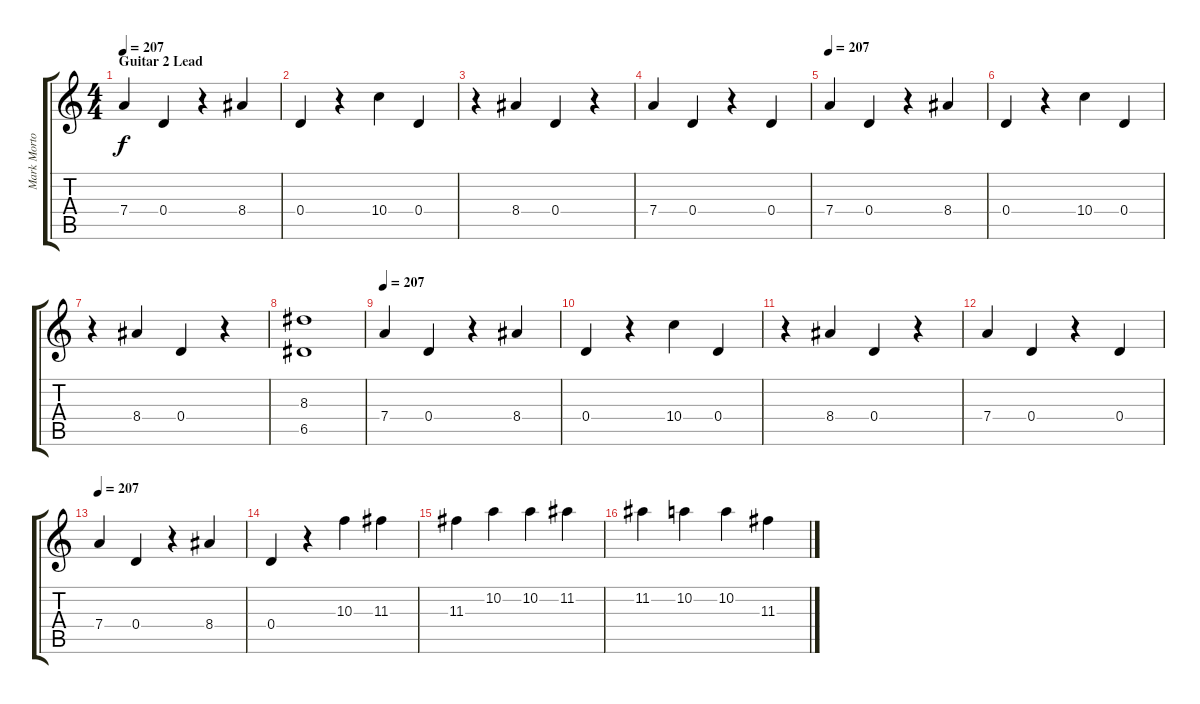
\track ("Mark Morton" "Mark Morto") {instrument distortionguitar}
\staff {score tabs}
\tuning (E4 B3 G3 D3 A2 D2) {hide}
\ts (4 4)
\section ("" "Guitar 2 Lead")
\tempo 207
\clef g2
\ks c
7.4.4{dy f} 0.4.4 r.4 8.4.4 |
0.4.4 r.4 10.4.4 0.4.4 |
r.4 8.4.4 0.4.4 r.4 |
7.4.4 0.4.4 r.4 0.4.4 |
\tempo 207
7.4.4 0.4.4 r.4 8.4.4 |
0.4.4 r.4 10.4.4 0.4.4 |
r.4 8.4.4 0.4.4 r.4 |
(8.3 6.5).1 |
\tempo 207
7.4.4 0.4.4 r.4 8.4.4 |
0.4.4 r.4 10.4.4 0.4.4 |
r.4 8.4.4 0.4.4 r.4 |
7.4.4 0.4.4 r.4 0.4.4 |
\tempo 207
7.4.4 0.4.4 r.4 8.4.4 |
0.4.4 r.4 10.3.4 11.3.4 |
11.3.4 10.2.4 10.2.4 11.2.4 |
11.2.4 10.2.4 10.2.4 11.3.4
